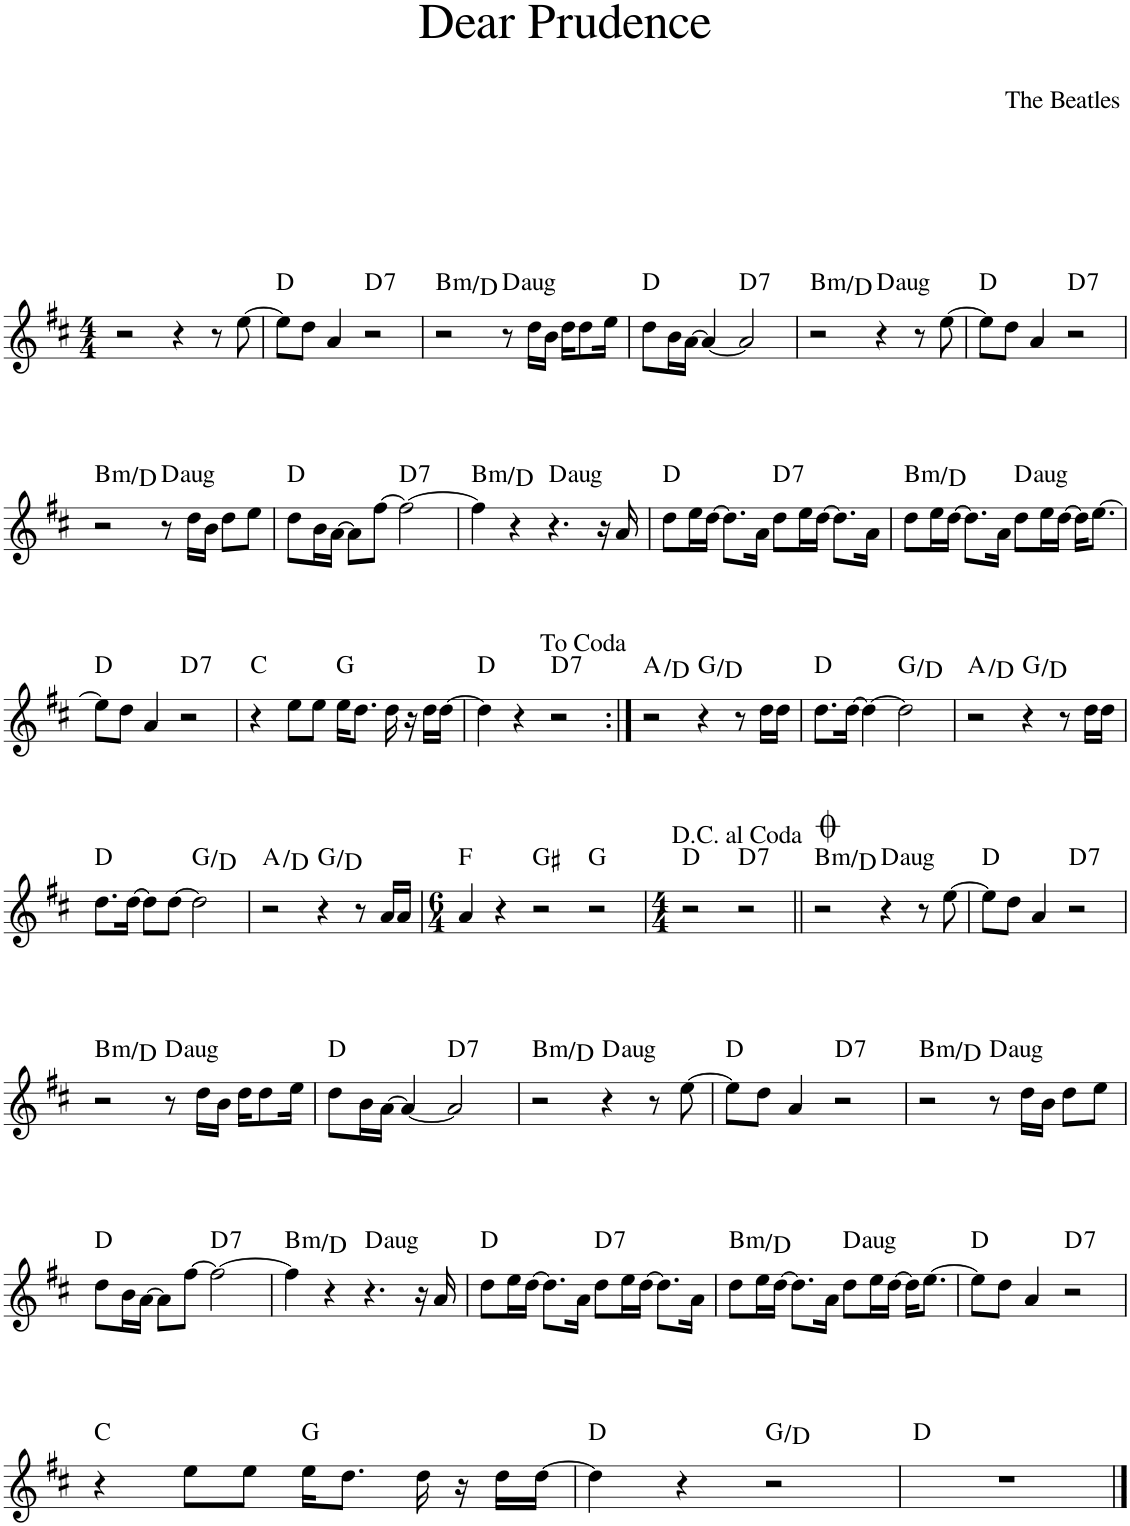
**kern	**harte
*part1	*part1
*staff1	*
*I"Piano	*
*I'Pno.	*
*clefG2	*
*k[f#c#]	*
*M4/4	*
=1	=1
2r	.
4r	.
8r	.
[8ee\	.
=2	=2
8ee\L]	D:maj
8dd\J	.
4a/	.
!	!LO:H:kt=7
2r	D:7
=3	=3
!	!LO:H:kt=m
2r	B:min/b3
!	!LO:H:kt=aug
8r	D:aug
16dd\LL	.
16b\JJ	.
16dd\KL	.
8dd\	.
16ee\Jk	.
=4	=4
8dd\L	D:maj
16b\L	.
[16a\JJ	.
4a/_	.
!	!LO:H:kt=7
2a/]	D:7
=5	=5
!	!LO:H:kt=m
2r	B:min/b3
!	!LO:H:kt=aug
4r	D:aug
8r	.
[8ee\	.
=6	=6
8ee\L]	D:maj
8dd\J	.
4a/	.
!	!LO:H:kt=7
2r	D:7
!!LO:LB:g=z
=7	=7
!	!LO:H:kt=m
2r	B:min/b3
!	!LO:H:kt=aug
8r	D:aug
16dd\LL	.
16b\JJ	.
8dd\L	.
8ee\J	.
=8	=8
8dd\L	D:maj
16b\L	.
[16a\JJ	.
8a\L]	.
[8ff#\J	.
!	!LO:H:kt=7
2ff#\_	D:7
=9	=9
!	!LO:H:kt=m
4ff#\]	B:min/b3
4r	.
!	!LO:H:kt=aug
4.r	D:aug
16r	.
16a/	.
=10	=10
8dd\L	D:maj
16ee\L	.
[16dd\JJ	.
8.dd\L]	.
16a\Jk	.
!	!LO:H:kt=7
8dd\L	D:7
16ee\L	.
[16dd\JJ	.
8.dd\L]	.
16a\Jk	.
=11	=11
!	!LO:H:kt=m
8dd\L	B:min/b3
16ee\L	.
[16dd\JJ	.
8.dd\L]	.
16a\Jk	.
!	!LO:H:kt=aug
8dd\L	D:aug
16ee\L	.
[16dd\JJ	.
16dd\KL]	.
[8.ee\J	.
!!LO:LB:g=z
=12	=12
8ee\L]	D:maj
8dd\J	.
4a/	.
!	!LO:H:kt=7
2r	D:7
=13	=13
4r	C:maj
8ee\L	.
8ee\J	.
16ee\KL	G:maj
8.dd\J	.
16dd\	.
16r	.
16dd\LL	.
[16dd\JJ	.
=14	=14
4dd\]	D:maj
4r	.
!	!LO:H:kt=7
2r	D:7
=15:|!	=15:|!
2r	A:maj/4
4r	G:maj/5
8r	.
16dd\LL	.
16dd\JJ	.
=16	=16
8.dd\L	D:maj
[16dd\Jk	.
4dd\_	.
2dd\]	G:maj/5
=17	=17
2r	A:maj/4
4r	G:maj/5
8r	.
16dd\LL	.
16dd\JJ	.
!!LO:LB:g=z
=18	=18
8.dd\L	D:maj
[16dd\Jk	.
8dd\L]	.
[8dd\J	.
2dd\]	G:maj/5
=19	=19
2r	A:maj/4
4r	G:maj/5
8r	.
16a/LL	.
16a/JJ	.
=20	=20
*M6/4	*
4a/	F:maj
4r	.
2r	G#:maj
2r	G:maj
=21	=21
*M4/4	*
2r	D:maj
!	!LO:H:kt=7
2r	D:7
=22||	=22||
!	!LO:H:kt=m
2r	B:min/b3
!	!LO:H:kt=aug
4r	D:aug
8r	.
[8ee\	.
=23	=23
8ee\L]	D:maj
8dd\J	.
4a/	.
!	!LO:H:kt=7
2r	D:7
!!LO:LB:g=z
=24	=24
!	!LO:H:kt=m
2r	B:min/b3
!	!LO:H:kt=aug
8r	D:aug
16dd\LL	.
16b\JJ	.
16dd\KL	.
8dd\	.
16ee\Jk	.
=25	=25
8dd\L	D:maj
16b\L	.
[16a\JJ	.
4a/_	.
!	!LO:H:kt=7
2a/]	D:7
=26	=26
!	!LO:H:kt=m
2r	B:min/b3
!	!LO:H:kt=aug
4r	D:aug
8r	.
[8ee\	.
=27	=27
8ee\L]	D:maj
8dd\J	.
4a/	.
!	!LO:H:kt=7
2r	D:7
=28	=28
!	!LO:H:kt=m
2r	B:min/b3
!	!LO:H:kt=aug
8r	D:aug
16dd\LL	.
16b\JJ	.
8dd\L	.
8ee\J	.
!!LO:LB:g=z
=29	=29
8dd\L	D:maj
16b\L	.
[16a\JJ	.
8a\L]	.
[8ff#\J	.
!	!LO:H:kt=7
2ff#\_	D:7
=30	=30
!	!LO:H:kt=m
4ff#\]	B:min/b3
4r	.
!	!LO:H:kt=aug
4.r	D:aug
16r	.
16a/	.
=31	=31
8dd\L	D:maj
16ee\L	.
[16dd\JJ	.
8.dd\L]	.
16a\Jk	.
!	!LO:H:kt=7
8dd\L	D:7
16ee\L	.
[16dd\JJ	.
8.dd\L]	.
16a\Jk	.
=32	=32
!	!LO:H:kt=m
8dd\L	B:min/b3
16ee\L	.
[16dd\JJ	.
8.dd\L]	.
16a\Jk	.
!	!LO:H:kt=aug
8dd\L	D:aug
16ee\L	.
[16dd\JJ	.
16dd\KL]	.
[8.ee\J	.
=33	=33
8ee\L]	D:maj
8dd\J	.
4a/	.
!	!LO:H:kt=7
2r	D:7
!!LO:LB:g=z
=34	=34
4r	C:maj
8ee\L	.
8ee\J	.
16ee\KL	G:maj
8.dd\J	.
16dd\	.
16r	.
16dd\LL	.
[16dd\JJ	.
=35	=35
4dd\]	D:maj
4r	.
2r	G:maj/5
=36	=36
1r	D:maj
==	==
*-	*-
